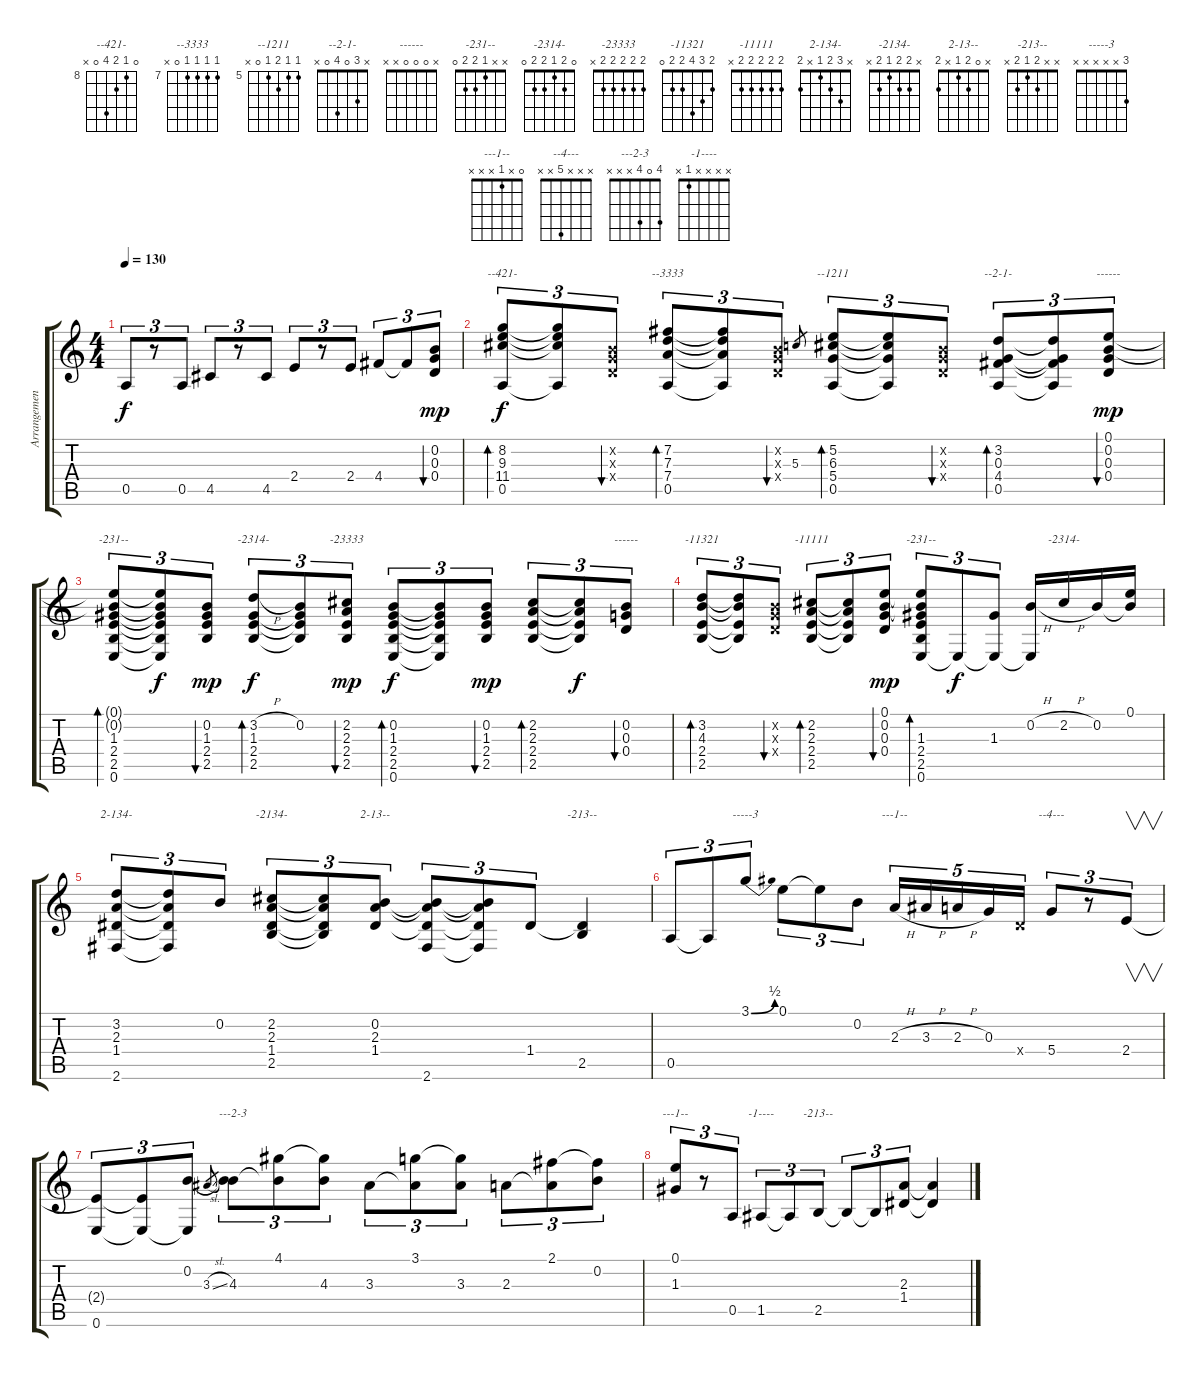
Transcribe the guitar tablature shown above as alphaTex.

\track ("Arrangement guitare février 2002" "Arrangemen") {instrument acousticguitarsteel}
\staff {score tabs}
\tuning (E4 B3 G3 D3 A2 E2) {hide}
\chord ("--421-" 0 8 9 11 0 x) {firstfret 8}
\chord ("--3333" 7 7 7 7 0 x) {firstfret 7}
\chord ("--1211" 5 5 6 5 0 x) {firstfret 5}
\chord ("--2-1-" x 3 0 4 0 x)
\chord ("------" 0 0 0 0 0 0)
\chord ("-231--" 0 0 1 2 2 0)
\chord ("-2314-" 0 3 1 2 2 0)
\chord ("-23333" 2 2 2 2 2 x)
\chord ("------" x 0 0 0 x x)
\chord ("-11321" 2 3 4 2 2 0)
\chord ("-11111" 2 2 2 2 2 x)
\chord ("-231--" x x 1 2 2 0)
\chord ("-2314-" 0 2 1 2 2 0)
\chord ("2-134-" x 3 2 1 x 2)
\chord ("-2134-" x 2 2 1 2 x)
\chord ("2-13--" x 0 2 1 x 2)
\chord ("-213--" x 0 2 1 2 x)
\chord ("-----3" 3 x x x x x)
\chord ("---1--" x x 2 x x x)
\chord ("--4---" x x x 5 x x)
\chord ("---2-3" 4 0 4 x x x)
\chord ("---1--" 0 x 1 x x x)
\chord ("-1----" x x x x 1 x)
\chord ("-213--" x x 2 1 2 x)
\ts (4 4)
\tempo 130
\clef g2
\ks c
0.5.8{tu (3 2) dy f} r.8{tu (3 2)} 0.5.8{tu (3 2)} 4.5.8{tu (3 2)} r.8{tu (3 2)} 4.5.8{tu (3 2)} 2.4.8{tu (3 2)} r.8{tu (3 2)} 2.4.8{tu (3 2)} 4.4.8{tu (3 2)} 4.4{t}.8{tu (3 2)} (0.2 0.3 0.4).8{tu (3 2) bu 30 dy mp} |
(8.2 9.3 11.4 0.5).8{tu (3 2) bd 30 ch "--421-" dy f} (8.2{t} 9.3{t} 11.4{t} 0.5{t}).8{tu (3 2)} (0.2{x} 0.3{x} 0.4{x}).8{tu (3 2) bu 30} (7.2 7.3 7.4 0.5).8{tu (3 2) bd 30 ch "--3333"} (7.2{t} 7.3{t} 7.4{t} 0.5{t}).8{tu (3 2)} (0.2{x} 0.3{x} 0.4{x}).8{tu (3 2) bu 30} 5.3.8{gr} (5.2 6.3 5.4 0.5).8{tu (3 2) bd 30 ch "--1211"} (5.2{t} 6.3{t} 5.4{t} 0.5{t}).8{tu (3 2)} (0.2{x} 0.3{x} 0.4{x}).8{tu (3 2) bu 30} (3.2 0.3 4.4 0.5).8{tu (3 2) bd 30 ch "--2-1-"} (3.2{t} 0.3{t} 4.4{t} 0.5{t}).8{tu (3 2)} (0.1 0.2 0.3 0.4).8{tu (3 2) bu 30 ch "------" dy mp} |
(0.1{t} 0.2{t} 1.3 2.4 2.5 0.6).8{tu (3 2) bd 30 ch "-231--"} (0.1{t} 0.2{t} 1.3{t} 2.4{t} 2.5{t} 0.6{t}).8{tu (3 2) dy f} (0.2 1.3 2.4 2.5).8{tu (3 2) bu 30 dy mp} (3.2{h} 1.3 2.4 2.5).8{tu (3 2) bd 30 ch "-2314-" dy f} (0.2 1.3{t} 2.4{t} 2.5{t}).8{tu (3 2)} (2.2 2.3 2.4 2.5).8{tu (3 2) bu 30 ch "-23333" dy mp} (0.2 1.3 2.4 2.5 0.6).8{tu (3 2) bd 30 dy f} (0.2{t} 1.3{t} 2.4{t} 2.5{t} 0.6{t}).8{tu (3 2)} (0.2 1.3 2.4 2.5).8{tu (3 2) bu 30 dy mp} (2.2 2.3 2.4 2.5).8{tu (3 2) bd 30} (2.2{t} 2.3{t} 2.4{t} 2.5{t}).8{tu (3 2) dy f} (0.2 0.3 0.4).8{tu (3 2) bu 30 ch "------"} |
(3.2 4.3 2.4 2.5).8{tu (3 2) bd 30 ch "-11321"} (3.2{t} 4.3{t} 2.4{t} 2.5{t}).8{tu (3 2)} (0.2{x} 0.3{x} 0.4{x}).8{tu (3 2) bu 30} (2.2 2.3 2.4 2.5).8{tu (3 2) bd 30 ch "-11111"} (2.2{t} 2.3{t} 2.4{t} 2.5{t}).8{tu (3 2)} (0.1 0.2 0.3 0.4).8{tu (3 2) bu 30 dy mp} (0.1{t} 0.2{t} 1.3 2.4 2.5 0.6).8{tu (3 2) bd 30 ch "-231--"} 0.6{t}.8{tu (3 2) dy f} (1.3 0.6{t}).8{tu (3 2)} (0.2{h} 0.6{t}).16 2.2{h}.16{ch "-2314-"} 0.2.16 (0.1 0.2{t}).16 |
(3.2 2.3 1.4 2.6).8{tu (3 2) ch "2-134-"} (3.2{t} 2.3{t} 1.4{t} 2.6{t}).8{tu (3 2)} 0.2.8{tu (3 2)} (2.2 2.3 1.4 2.5).8{tu (3 2) ch "-2134-"} (2.2{t} 2.3{t} 1.4{t} 2.5{t}).8{tu (3 2)} (0.2 2.3 1.4).8{tu (3 2) ch "2-13--"} (0.2{t} 2.3{t} 1.4{t} 2.6).8{tu (3 2)} (0.2{t} 2.3{t} 1.4{t} 2.6{t}).8{tu (3 2)} 1.4.8{tu (3 2)} (1.4{t} 2.5).4{ch "-213--"} |
0.5.8{tu (3 2)} 0.5{t}.8{tu (3 2)} 3.1{be (bend 0 0 60 2)}.8{tu (3 2) ch "-----3"} 0.1.8{tu (3 2)} 0.1{t}.8{tu (3 2)} 0.2.8{tu (3 2)} 2.3{h}.16{tu (5 4) ch "---1--"} 3.3{h}.16{tu (5 4)} 2.3{h}.16{tu (5 4)} 0.3.16{tu (5 4)} 0.4{x}.16{tu (5 4)} 5.4.8{tu (3 2) ch "--4---"} r.8{tu (3 2)} 2.4.8{v tu (3 2)} |
(2.4{t} 0.6).8{tu (3 2)} (2.4{t} 0.6{t}).8{tu (3 2)} (0.2 0.6{t}).8{tu (3 2)} 3.3{sl}.8{gr} (0.2{t} 4.3).8{tu (3 2) ch "---2-3"} (4.1 4.3{t}).8{tu (3 2)} (4.1{t} 4.3).8{tu (3 2)} 3.3.8{tu (3 2)} (3.1 3.3{t}).8{tu (3 2)} (3.1{t} 3.3).8{tu (3 2)} 2.3.8{tu (3 2)} (2.1 2.3{t}).8{tu (3 2)} (2.1{t} 0.2).8{tu (3 2)} |
(0.1 1.3).8{tu (3 2) ch "---1--"} r.8{tu (3 2)} 0.5.8{tu (3 2)} 1.5.8{tu (3 2) ch "-1----"} 1.5{t}.8{tu (3 2)} 2.5.8{tu (3 2) ch "-213--"} 2.5{t}.8{tu (3 2)} 2.5{t}.8{tu (3 2)} (2.3 1.4).8{tu (3 2)} (2.3{t} 1.4{t}).4
